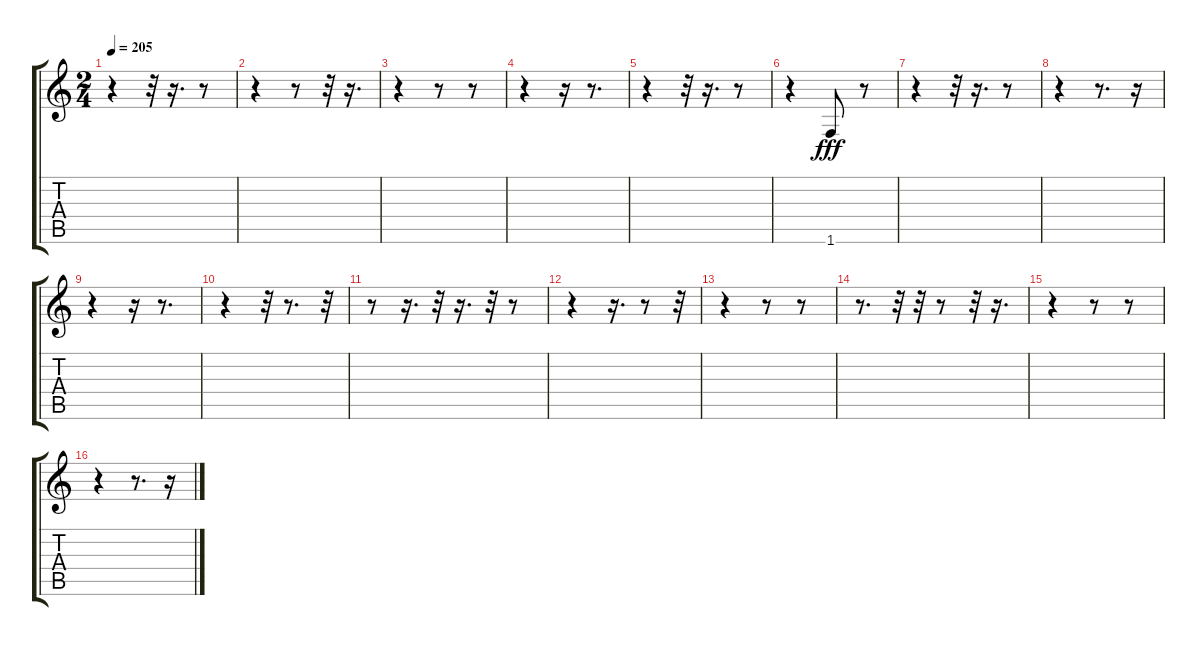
\track "" {instrument electricguitarjazz}
\staff {score tabs}
\tuning (E4 B3 G3 D3 A2 E2) {hide}
\ts (2 4)
\tempo 205
\clef g2
\ks c
r.4{dy fff} r.32 r.16{d} r.8 |
r.4 r.8 r.32 r.16{d} |
r.4 r.8 r.8 |
r.4 r.16 r.8{d} |
r.4 r.32 r.16{d} r.8 |
r.4 1.6.8 r.8 |
r.4 r.32 r.16{d} r.8 |
r.4 r.8{d} r.16 |
r.4 r.16 r.8{d} |
r.4 r.32 r.8{d} r.32 |
r.8 r.16{d} r.32 r.16{d} r.32 r.8 |
r.4 r.16{d} r.8 r.32 |
r.4 r.8 r.8 |
r.8{d} r.32 r.32 r.8 r.32 r.16{d} |
r.4 r.8 r.8 |
r.4 r.8{d} r.16
